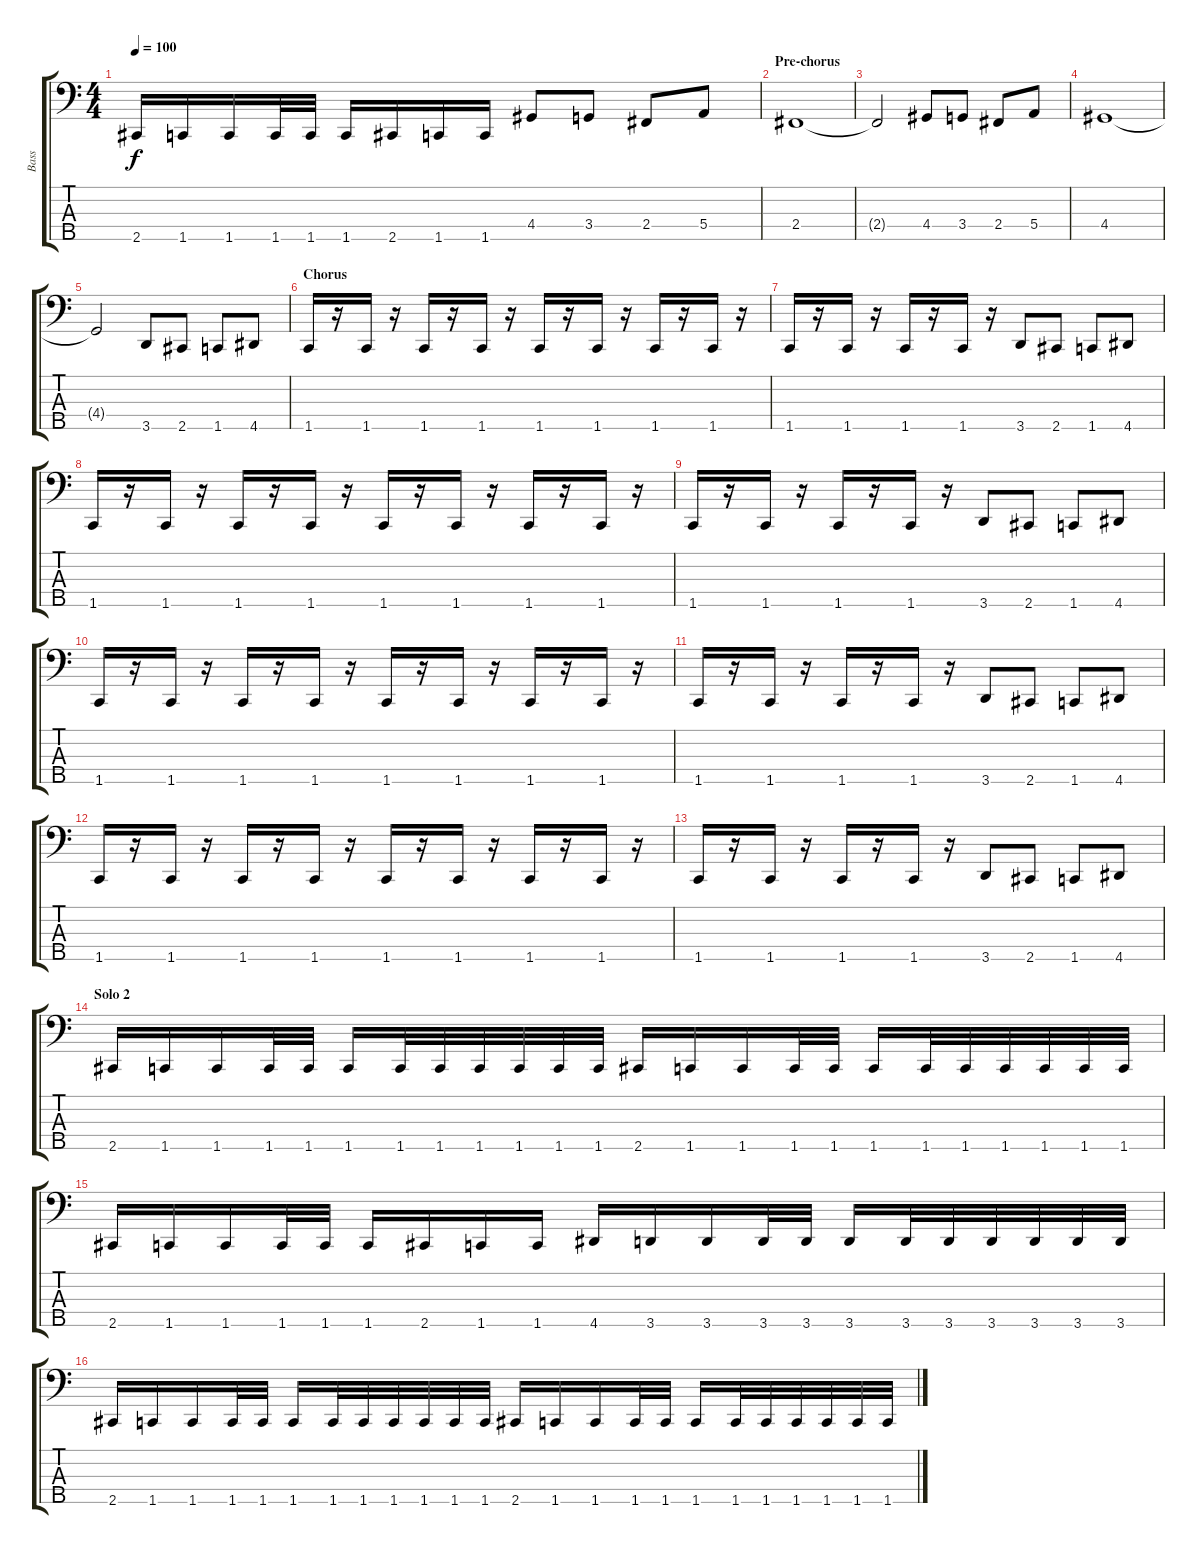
\track ("Bass" "Bass") {instrument electricbasspick}
\staff {score tabs}
\tuning (G2 D2 A1 E1 B0) {hide}
\ts (4 4)
\tempo 100
\clef f4
\ks c
2.5.16{dy f} 1.5.16 1.5.16 1.5.32 1.5.32 1.5.16 2.5.16 1.5.16 1.5.16 4.4.8 3.4.8 2.4.8 5.4.8 |
\section ("" "Pre-chorus")
2.4.1 |
2.4{t}.2 4.4.8 3.4.8 2.4.8 5.4.8 |
4.4.1 |
4.4{t}.2 3.5.8 2.5.8 1.5.8 4.5.8 |
\section ("" "Chorus")
1.5.16 r.16 1.5.16 r.16 1.5.16 r.16 1.5.16 r.16 1.5.16 r.16 1.5.16 r.16 1.5.16 r.16 1.5.16 r.16 |
1.5.16 r.16 1.5.16 r.16 1.5.16 r.16 1.5.16 r.16 3.5.8 2.5.8 1.5.8 4.5.8 |
1.5.16 r.16 1.5.16 r.16 1.5.16 r.16 1.5.16 r.16 1.5.16 r.16 1.5.16 r.16 1.5.16 r.16 1.5.16 r.16 |
1.5.16 r.16 1.5.16 r.16 1.5.16 r.16 1.5.16 r.16 3.5.8 2.5.8 1.5.8 4.5.8 |
1.5.16 r.16 1.5.16 r.16 1.5.16 r.16 1.5.16 r.16 1.5.16 r.16 1.5.16 r.16 1.5.16 r.16 1.5.16 r.16 |
1.5.16 r.16 1.5.16 r.16 1.5.16 r.16 1.5.16 r.16 3.5.8 2.5.8 1.5.8 4.5.8 |
1.5.16 r.16 1.5.16 r.16 1.5.16 r.16 1.5.16 r.16 1.5.16 r.16 1.5.16 r.16 1.5.16 r.16 1.5.16 r.16 |
1.5.16 r.16 1.5.16 r.16 1.5.16 r.16 1.5.16 r.16 3.5.8 2.5.8 1.5.8 4.5.8 |
\section ("" "Solo 2")
2.5.16 1.5.16 1.5.16 1.5.32 1.5.32 1.5.16 1.5.32 1.5.32 1.5.32 1.5.32 1.5.32 1.5.32 2.5.16 1.5.16 1.5.16 1.5.32 1.5.32 1.5.16 1.5.32 1.5.32 1.5.32 1.5.32 1.5.32 1.5.32 |
2.5.16 1.5.16 1.5.16 1.5.32 1.5.32 1.5.16 2.5.16 1.5.16 1.5.16 4.5.16 3.5.16 3.5.16 3.5.32 3.5.32 3.5.16 3.5.32 3.5.32 3.5.32 3.5.32 3.5.32 3.5.32 |
2.5.16 1.5.16 1.5.16 1.5.32 1.5.32 1.5.16 1.5.32 1.5.32 1.5.32 1.5.32 1.5.32 1.5.32 2.5.16 1.5.16 1.5.16 1.5.32 1.5.32 1.5.16 1.5.32 1.5.32 1.5.32 1.5.32 1.5.32 1.5.32
